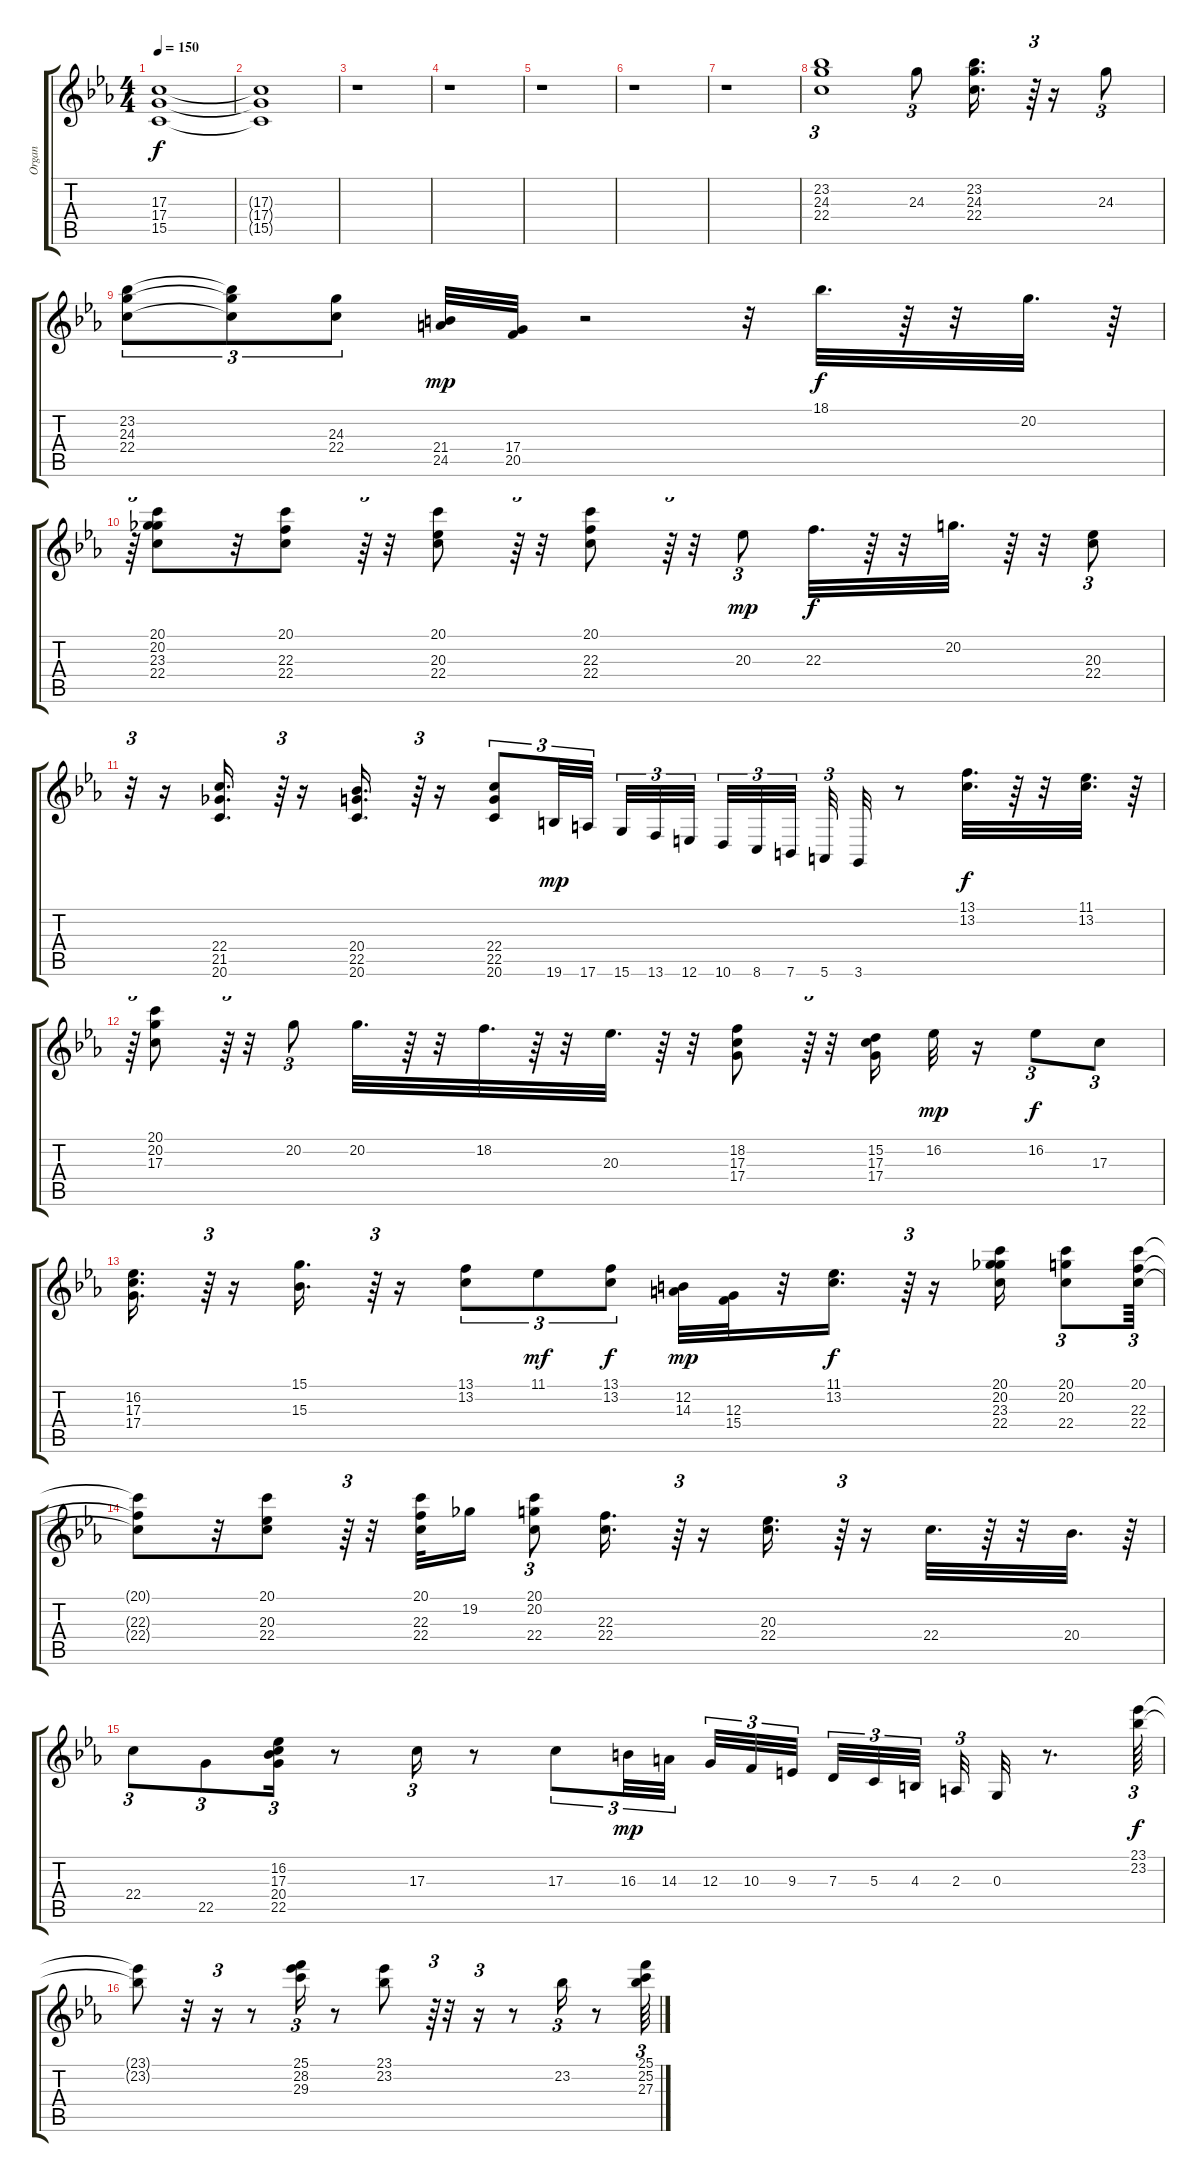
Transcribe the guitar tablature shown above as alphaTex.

\track ("Organ" "Organ") {instrument percussiveorgan}
\staff {score tabs}
\tuning (E4 B3 G3 D3 A2 E2) {hide}
\ts (4 4)
\tempo 150
\clef g2
\ks cminor
(17.3{t} 17.4{t} 15.5{t}).1{dy f} |
(17.3{t} 17.4{t} 15.5{t}).1 |
r.1 |
r.1 |
r.1 |
r.1 |
r.1 |
(23.2 24.3 22.4).1{tu (3 2) volume 12} 24.3.8{tu (3 2)} (23.2 24.3 22.4).16{d} r.64{tu (3 2)} r.16 24.3.8{tu (3 2)} |
(23.2 24.3 22.4).8{tu (3 2)} (23.2{t} 24.3{t} 22.4{t}).8{tu (3 2)} (24.3 22.4).8{tu (3 2)} (21.4 24.5).32{dy mp} (17.4 20.5).32 r.2 r.32 18.1.32{d dy f} r.64 r.32 20.2.32{d} r.64 |
r.64{tu (3 2)} (20.1 20.2 23.3 22.4).8 r.32 (20.1 22.3 22.4).8 r.64{tu (3 2)} r.32 (20.1 20.3 22.4).8 r.64{tu (3 2)} r.32 (20.1 22.3 22.4).8 r.64{tu (3 2)} r.32 20.3.8{tu (3 2) dy mp} 22.3.32{d dy f} r.64 r.32 20.2.32{d} r.64 r.32 (20.3 22.4).8{tu (3 2)} |
r.32{tu (3 2)} r.16 (22.4 21.5 20.6).16{d} r.64{tu (3 2)} r.16 (20.4 22.5 20.6).16{d} r.64{tu (3 2)} r.16 (22.4 22.5 20.6).8{tu (3 2)} 19.6.32{tu (3 2) dy mp} 17.6.32{tu (3 2) beam splitsecondary} 15.6.32{tu (3 2)} 13.6.32{tu (3 2)} 12.6.32{tu (3 2) beam splitsecondary} 10.6.32{tu (3 2)} 8.6.32{tu (3 2)} 7.6.32{tu (3 2) beam splitsecondary} 5.6.32{tu (3 2)} 3.6.32 r.8 (13.1 13.2).32{d dy f} r.64 r.32 (11.1 13.2).32{d} r.64 |
r.64{tu (3 2)} (20.1 20.2 17.3).8 r.64{tu (3 2)} r.32 20.2.8{tu (3 2)} 20.2.32{d} r.64 r.32 18.2.32{d} r.64 r.32 20.3.32{d} r.64 r.32 (18.2 17.3 17.4).8 r.64{tu (3 2)} r.32 (15.2 17.3 17.4).16 16.2.32{dy mp} r.16 16.2.8{tu (3 2) dy f} 17.3.8{tu (3 2)} |
(16.2 17.3 17.4).16{d} r.64{tu (3 2)} r.16 (15.1 15.3).16{d} r.64{tu (3 2)} r.16 (13.1 13.2).8{tu (3 2)} 11.1.8{tu (3 2) dy mf} (13.1 13.2).8{tu (3 2) dy f} (12.2 14.3).32{dy mp} (12.3 15.4).32 r.32 (11.1 13.2).16{d dy f} r.64{tu (3 2)} r.16 (20.1 20.2 23.3 22.4).16 (20.1 20.2 22.4).8{tu (3 2)} (20.1 22.3 22.4).64{tu (3 2)} |
(20.1{t} 22.3{t} 22.4{t}).8 r.32 (20.1 20.3 22.4).8 r.64{tu (3 2)} r.32 (20.1 22.3 22.4).32 19.2.16 (20.1 20.2 22.4).8{tu (3 2)} (22.3 22.4).16{d} r.64{tu (3 2)} r.16 (20.3 22.4).16{d} r.64{tu (3 2)} r.16 22.4.32{d} r.64 r.32 20.4.32{d} r.64 |
22.4.8{tu (3 2)} 22.5.8{tu (3 2)} (16.2 17.3 20.4 22.5).16{tu (3 2)} r.8 17.3.16{tu (3 2)} r.8 17.3.8{tu (3 2)} 16.3.32{tu (3 2) dy mp} 14.3.32{tu (3 2) beam splitsecondary} 12.3.32{tu (3 2)} 10.3.32{tu (3 2)} 9.3.32{tu (3 2) beam splitsecondary} 7.3.32{tu (3 2)} 5.3.32{tu (3 2)} 4.3.32{tu (3 2)} 2.3.32{tu (3 2)} 0.3.32 r.8{d} (23.1 23.2).64{tu (3 2) dy f} |
(23.1{t} 23.2{t}).8 r.32 r.16{tu (3 2)} r.8 (25.1 28.2 29.3).16{tu (3 2)} r.8 (23.1 23.2).8 r.64{tu (3 2)} r.32 r.16{tu (3 2)} r.8 23.2.16{tu (3 2)} r.8 (25.1 25.2 27.3).64{tu (3 2)}
